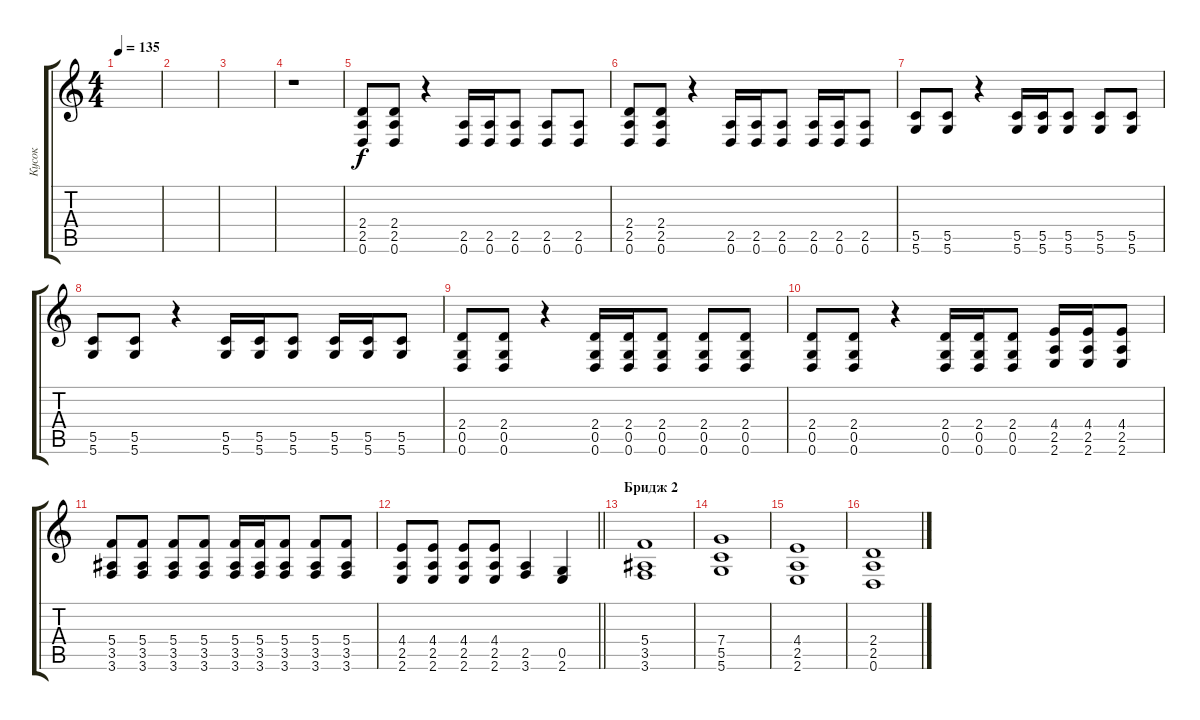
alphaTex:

\track ("Кусок" "Кусок") {instrument distortionguitar}
\staff {score tabs}
\tuning (D4 A3 F3 C3 G2 D2) {hide}
\ts (4 4)
\tempo 135
\clef g2
\ks c
|
|
|
r.1{instrument distortionguitar} |
(2.4 2.5 0.6).8{instrument distortionguitar} (2.4 2.5 0.6).8 r.4 (2.5 0.6).16 (2.5 0.6).16 (2.5 0.6).8 (2.5 0.6).8 (2.5 0.6).8 |
(2.4 2.5 0.6).8{instrument distortionguitar} (2.4 2.5 0.6).8 r.4 (2.5 0.6).16 (2.5 0.6).16 (2.5 0.6).8 (2.5 0.6).16 (2.5 0.6).16 (2.5 0.6).8 |
(5.5 5.6).8 (5.5 5.6).8 r.4 (5.5 5.6).16 (5.5 5.6).16 (5.5 5.6).8 (5.5 5.6).8 (5.5 5.6).8 |
(5.5 5.6).8 (5.5 5.6).8 r.4 (5.5 5.6).16 (5.5 5.6).16 (5.5 5.6).8 (5.5 5.6).16 (5.5 5.6).16 (5.5 5.6).8 |
(2.4 0.5 0.6).8 (2.4 0.5 0.6).8 r.4 (2.4 0.5 0.6).16 (2.4 0.5 0.6).16 (2.4 0.5 0.6).8 (2.4 0.5 0.6).8 (2.4 0.5 0.6).8 |
(2.4 0.5 0.6).8 (2.4 0.5 0.6).8 r.4 (2.4 0.5 0.6).16 (2.4 0.5 0.6).16 (2.4 0.5 0.6).8 (4.4 2.5 2.6).16 (4.4 2.5 2.6).16 (4.4 2.5 2.6).8 |
(5.4 3.5 3.6).8 (5.4 3.5 3.6).8 (5.4 3.5 3.6).8 (5.4 3.5 3.6).8 (5.4 3.5 3.6).16 (5.4 3.5 3.6).16 (5.4 3.5 3.6).8 (5.4 3.5 3.6).8 (5.4 3.5 3.6).8 |
\barLineRight lightlight
(4.4 2.5 2.6).8 (4.4 2.5 2.6).8 (4.4 2.5 2.6).8 (4.4 2.5 2.6).8 (2.5 3.6).4 (0.5 2.6).4 |
\section ("" "Бридж 2")
(5.4 3.5 3.6).1 |
(7.4 5.5 5.6).1 |
(4.4 2.5 2.6).1 |
(2.4 2.5 0.6).1
